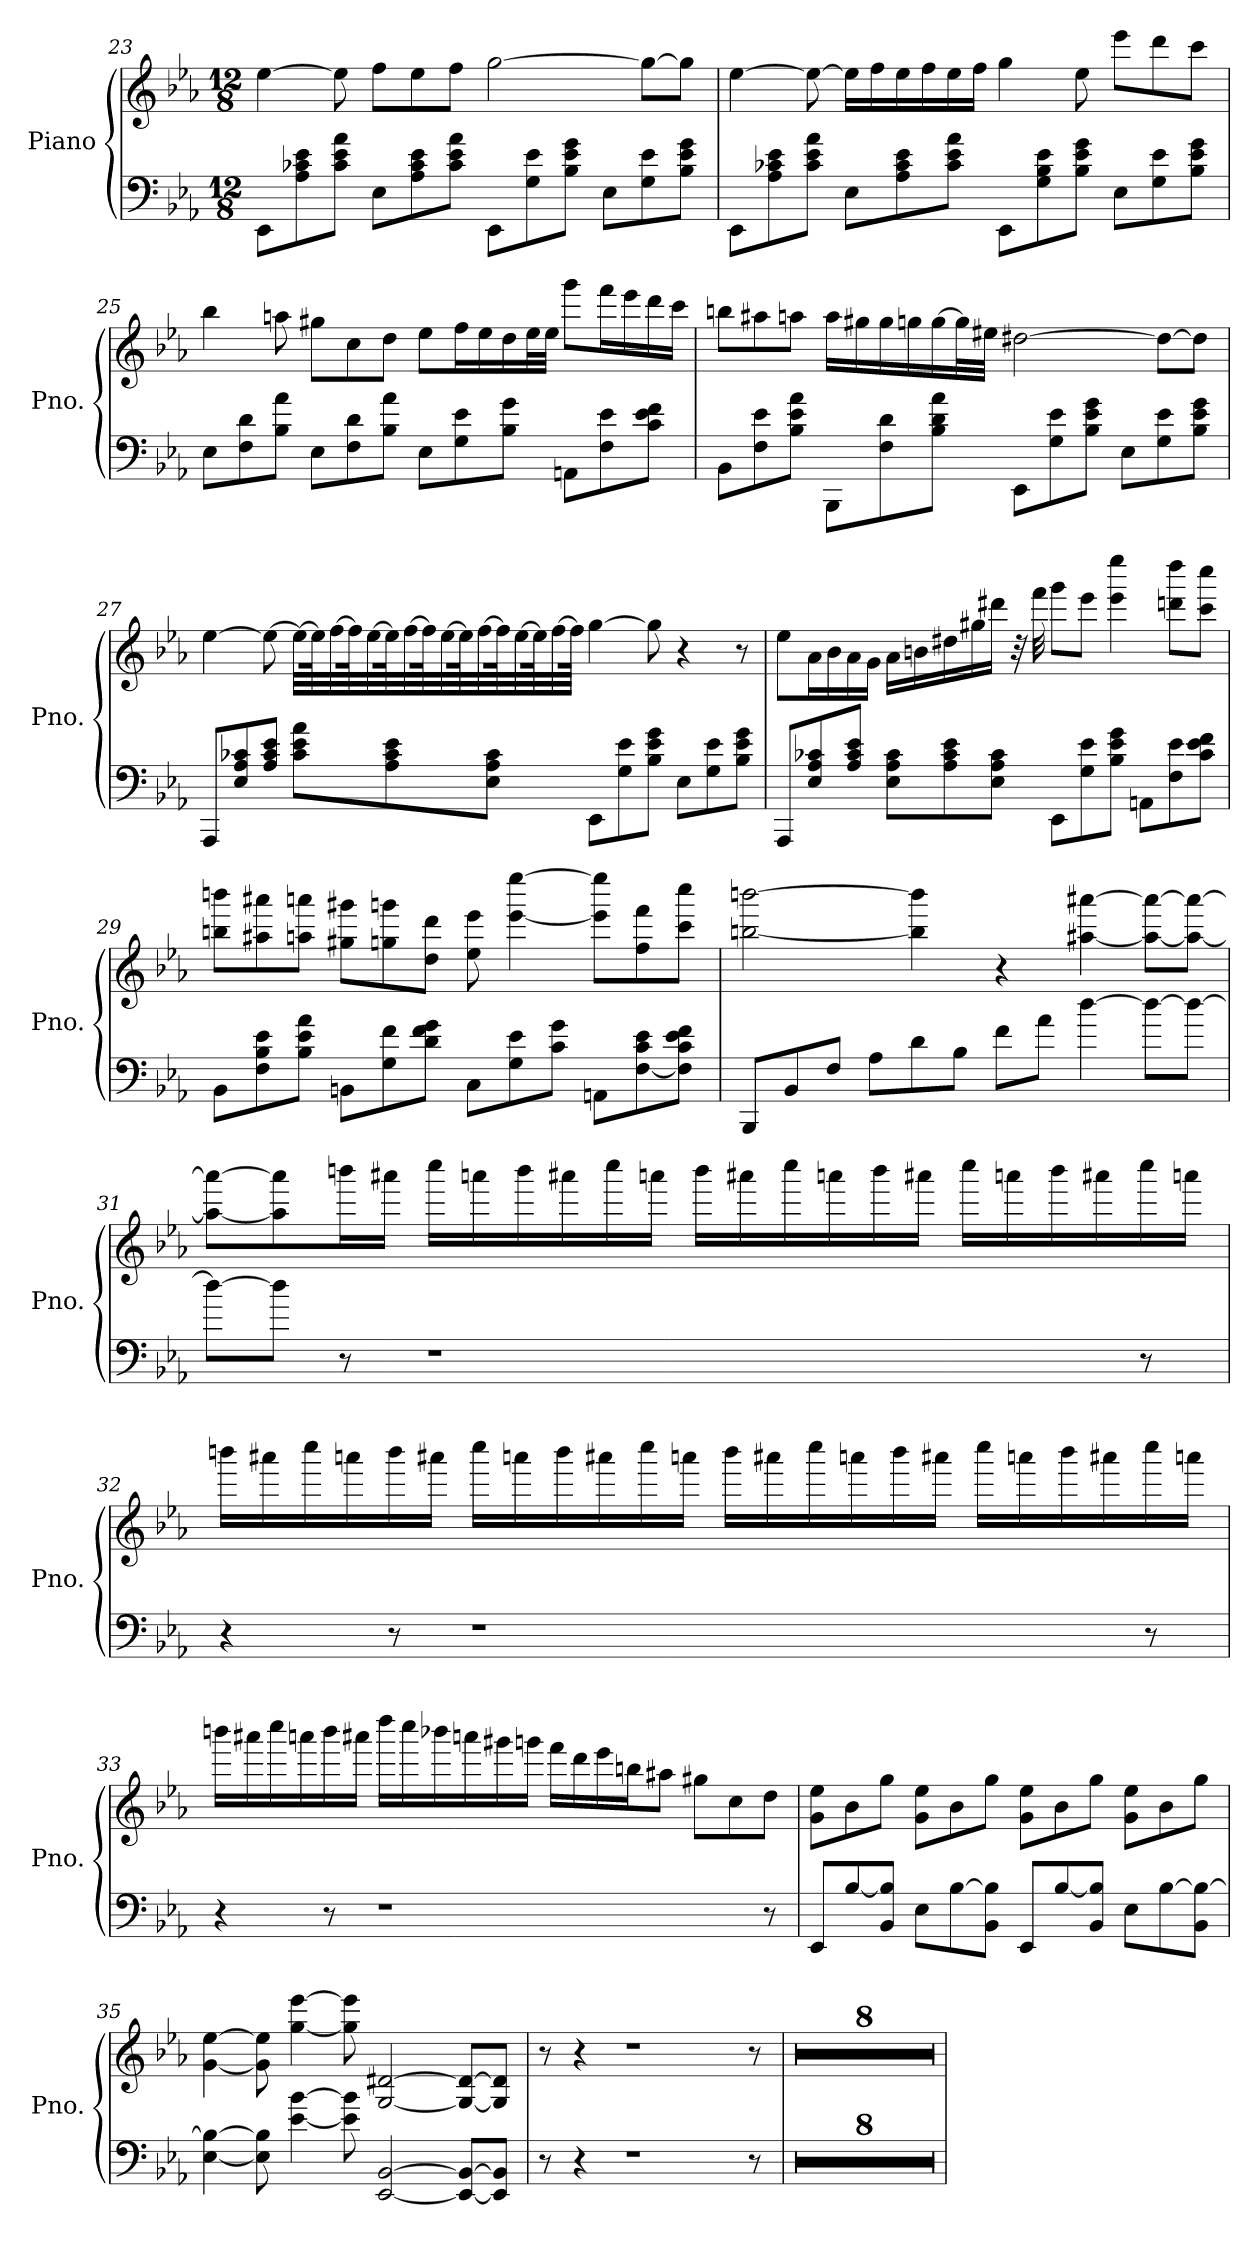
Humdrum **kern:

**kern	**kern
*part1	*part1
*staff2	*staff1
*I"Piano	*
*I'Pno.	*
*clefF4	*clefG2
*k[b-e-a-]	*k[b-e-a-]
*M12/8	*M12/8
=23	=23
8EE-\L	[4ee-\
8A-\ 8c-X\ 8e-\	.
8c-\ 8e-\ 8a-\J	8ee-\]
8E-\L	8ff\L
8A-\ 8c-\ 8e-\	8ee-\
8c-\ 8e-\ 8a-\J	8ff\J
8EE-\L	[2gg\
8G\ 8e-\	.
8B-\ 8e-\ 8g\J	.
8E-\L	.
8G\ 8e-\	8gg\L_
8B-\ 8e-\ 8g\J	8gg\J]
!!LO:LB:g=z
=24	=24
8EE-\L	[4ee-\
8A-\ 8c-X\ 8e-\	.
8c-\ 8e-\ 8a-\J	8ee-\_
8E-\L	16ee-\LL]
.	16ff\
8A-\ 8c-\ 8e-\	16ee-\
.	16ff\
8c-\ 8e-\ 8a-\J	16ee-\
.	16ff\JJ
8EE-\L	4gg\
8G\ 8B-\ 8e-\	.
8B-\ 8e-\ 8g\J	8ee-\
8E-\L	8eee-\L
8G\ 8e-\	8ddd\
8B-\ 8e-\ 8g\J	8ccc\J
=25	=25
8E-\L	4bb-\
8F\ 8d\	.
8B-\ 8a-\J	8aan\
8E-\L	8gg#X\L
8F\ 8d\	8cc\
8B-\ 8a-\J	8dd\J
8E-\L	8ee-\L
8G\ 8e-\	16ff\L
.	16ee-\
8B-\ 8g\J	16dd\
.	32ee-\L
.	32ee-\JJJ
8AAn\L	8ggg\L
8F\ 8e-\	16fff\L
.	16eee-\
8c\ 8e-\ 8f\J	16ddd\
.	16ccc\JJ
!!LO:PB:g=z
=26	=26
8BB-\L	8bbn\L
8F\ 8e-\	8aa#X\
8B-\ 8e-\ 8a-\J	8aan\J
8BBB-\L	16aa\LL
.	16gg#X\
8F\ 8d\	16gg#\
.	16ggn\
8B-\ 8d\ 8a-\J	[16gg\
.	32gg\L]
.	32ee#X\JJJ
8EE-\L	[2dd#X\
8G\ 8e-\	.
8B-\ 8e-\ 8g\J	.
8E-\L	.
8G\ 8e-\	8dd#\L_
8B-\ 8e-\ 8g\J	8dd#\J]
=27	=27
8AAA-/L	[4ee-\
8E-/ 8A-/ 8c-X/	.
8A-/ 8c-/ 8e-/J	8ee-\_
8c-\ 8e-\ 8a-\L	32ee-\LLL_
.	64ee-\K]
.	[32ff\
.	64ff\K]
.	[32ee-\
8A-\ 8c-\ 8e-\	64ee-\K]
.	[32ff\
.	64ff\K]
.	[32ee-\
.	64ee-\K]
.	[32ff\
8E-\ 8A-\ 8c-\J	.
.	64ff\K]
.	[32ee-\
.	64ee-\K]
.	[32ff\
.	64ff\JJJk]
8EE-\L	[4gg\
8G\ 8e-\	.
8B-\ 8e-\ 8g\J	8gg\]
8E-\L	4r
8G\ 8e-\	.
8B-\ 8e-\ 8g\J	8r
!!LO:LB:g=z
=28	=28
8AAA-/L	8ee-\L
8E-/ 8A-/ 8c-X/	16a-\L
.	16b-\
8A-/ 8c-/ 8e-/J	16a-\
.	16g\JJ
8E-\ 8A-\ 8c-\L	16a-\LL
.	16bn\
8A-\ 8c-\ 8e-\	16dd#X\
.	16gg#X\
8E-\ 8A-\ 8c-\J	16ddd#X\JJ
.	32r
.	32fff\
8EE-\L	8ggg\L
8G\ 8e-\	8eee-\J
8B-\ 8e-\ 8g\J	4eee-\ 4eeee-\
8AAn\L	.
8F\ 8e-\	8dddn\ 8dddd\L
8c-\ 8e-\ 8f\J	8ccc\ 8cccc\J
=29	=29
8BB-\L	8bbn\ 8bbbn\L
8F\ 8B-\ 8e-\	8aa#X\ 8aaa#X\
8B-\ 8e-\ 8a-\J	8aan\ 8aaan\J
8BBn\L	8gg#X\ 8ggg#X\L
8G\ 8f\	8ggn\ 8gggn\
8d\ 8f\ 8g\J	8dd\ 8ddd\J
8C\L	8ee-\ 8eee-\
8G\ 8e-\	[4eee-\ [4eeee-\
8c\ 8g\J	.
8AAn\L	8eee-\] 8eeee-\]L
[8F\ 8c\ 8e-\	8ff\ 8fff\
8F\] 8c\ 8e-\ 8f\J	8ccc\ 8cccc\J
!!LO:LB:g=z
=30	=30
8BBB-/L	[2bbn\ [2bbbn\
8BB-/	.
8F/J	.
8A-\L	.
8d\	4bb\] 4bbb\]
8B-\J	.
8f\L	4r
8a-\J	.
[4dd\	[4aa#X\ [4aaa#X\
8dd\L_	8aa#\_ 8aaa#\_L
8dd\J_	8aa#\_ 8aaa#\_J
=31	=31
8dd\L_	8aa#\_ 8aaa#\_L
8dd\J]	8aa#\] 8aaa#\]
8r	16bbbn\L
.	16aaa#X\JJ
1r	16cccc\LL
.	16aaan\
.	16bbb\
.	16aaa#X\
.	16cccc\
.	16aaan\JJ
.	16bbb\LL
.	16aaa#X\
.	16cccc\
.	16aaan\
.	16bbb\
.	16aaa#X\JJ
.	16cccc\LL
.	16aaan\
.	16bbb\
.	16aaa#X\
8r	16cccc\
.	16aaan\JJ
!!LO:LB:g=z
=32	=32
4r	16bbbn\LL
.	16aaa#X\
.	16cccc\
.	16aaan\
8r	16bbb\
.	16aaa#X\JJ
1r	16cccc\LL
.	16aaan\
.	16bbb\
.	16aaa#X\
.	16cccc\
.	16aaan\JJ
.	16bbb\LL
.	16aaa#X\
.	16cccc\
.	16aaan\
.	16bbb\
.	16aaa#X\JJ
.	16cccc\LL
.	16aaan\
.	16bbb\
.	16aaa#X\
8r	16cccc\
.	16aaan\JJ
!!LO:LB:g=z
=33	=33
4r	16bbbn\LL
.	16aaa#X\
.	16cccc\
.	16aaan\
8r	16bbb\
.	16aaa#X\JJ
1r	16dddd\LL
.	16cccc\
.	16bbb-X\
.	16aaan\
.	16ggg#X\
.	16gggn\JJ
.	16fff\LL
.	16ddd\
.	16eee-\
.	16bbn\J
.	8aa#X\J
.	8gg#X\L
.	8cc\
8r	8dd\J
=34	=34
8EE-/L	8g\ 8ee-\L
[8B-/	8b-\
8BB-/ 8B-/]J	8gg\J
8E-\L	8g\ 8ee-\L
[8B-\	8b-\
8BB-\ 8B-\]J	8gg\J
8EE-/L	8g\ 8ee-\L
[8B-/	8b-\
8BB-/ 8B-/]J	8gg\J
8E-\L	8g\ 8ee-\L
[8B-\	8b-\
8BB-\ 8B-\_J	8gg\J
!!LO:LB:g=z
=35	=35
[4E-\ 4B-\_	[4g\ [4ee-\
8E-\] 8B-\]	8g\] 8ee-\]
[4e-\ [4b-\	[4gg\ [4eee-\
8e-\] 8b-\]	8gg\] 8eee-\]
[2EE-/ [2BB-/	[2G/ [2d#X/
8EE-/_ 8BB-/_L	8G/_ 8d#/_L
8EE-/] 8BB-/]J	8G/] 8d#/]J
=36	=36
8r	8r
4r	4r
1r	1r
8r	8r
=37	=37
1.r	1.r
=38	=38
1.r	1.r
=39	=39
1.r	1.r
=40	=40
1.r	1.r
=41	=41
1.r	1.r
=42	=42
1.r	1.r
=43	=43
1.r	1.r
=44	=44
1.r	1.r
=	=
*-	*-
